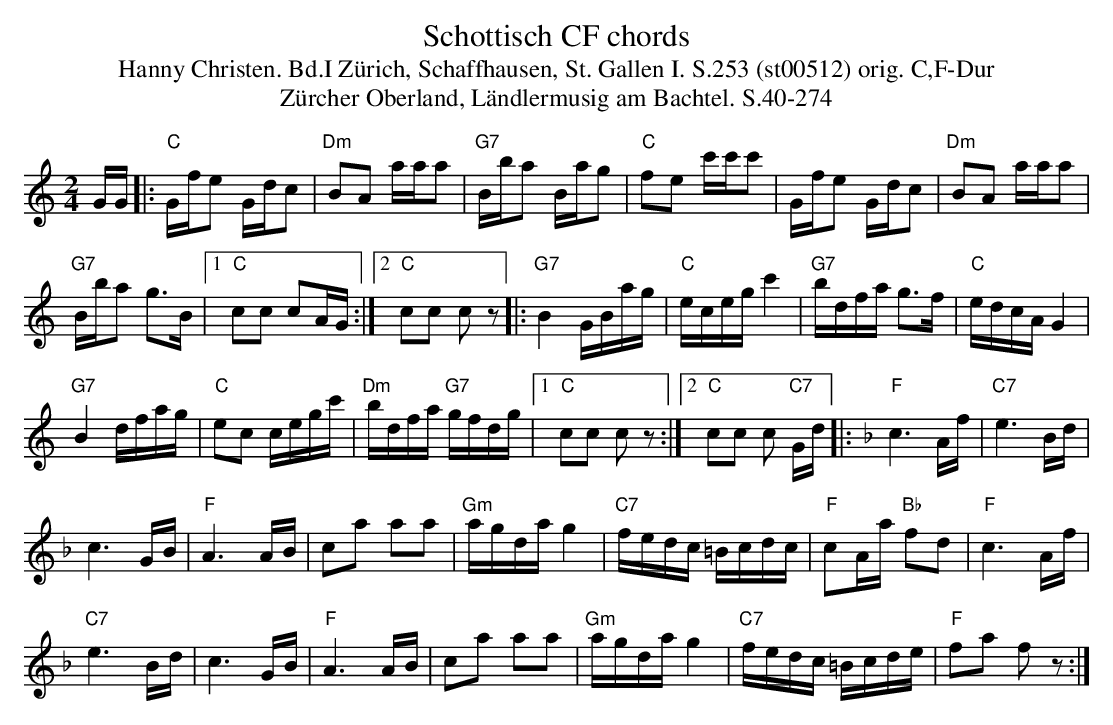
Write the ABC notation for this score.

X:1
T: Schottisch CF chords
T:Hanny Christen. Bd.I Zürich, Schaffhausen, St. Gallen I. S.253 (st00512) orig. C,F-Dur
T: Z\"urcher Oberland, L\"andlermusig am Bachtel. S.40-274
M:2/4
L:1/16
K:C %%MIDI gchordon
GG |: "C"Gfe2 Gdc2 | "Dm"B2A2 aaa2 | "G7"Bba2 Bag2 | "C"f2e2 c'c'c'2 | Gfe2 Gdc2 | "Dm"B2A2 aaa2 |
"G7"Bba2 g3B |1 "C"c2c2 c2AG :|2 "C"c2c2 c2z2 |: "G7"B4 GBag | "C"ecegc'4 | "G7"bdfa g3f | "C"edcA G4 |
"G7"B4 dfag | "C"e2c2 cegc' | "Dm"bdfa "G7"gfdg |1 "C"c2c2 c2z2 :|2  "C"c2c2 c2 "C7"Gd |: [K:F] "F"c6Af | "C7"e6Bd |
c6 GB | "F"A6 AB | c2a2 a2a2 | "Gm"agdag4 | "C7"fedc =Bcdc | "F"c2Aa "Bb"f2d2 | "F"c6 Af |
"C7"e6Bd | c6GB | "F"A6AB | c2a2 a2a2 | "Gm"agda g4 | "C7"fedc =Bcde | "F"f2a2 f2z2 :|
